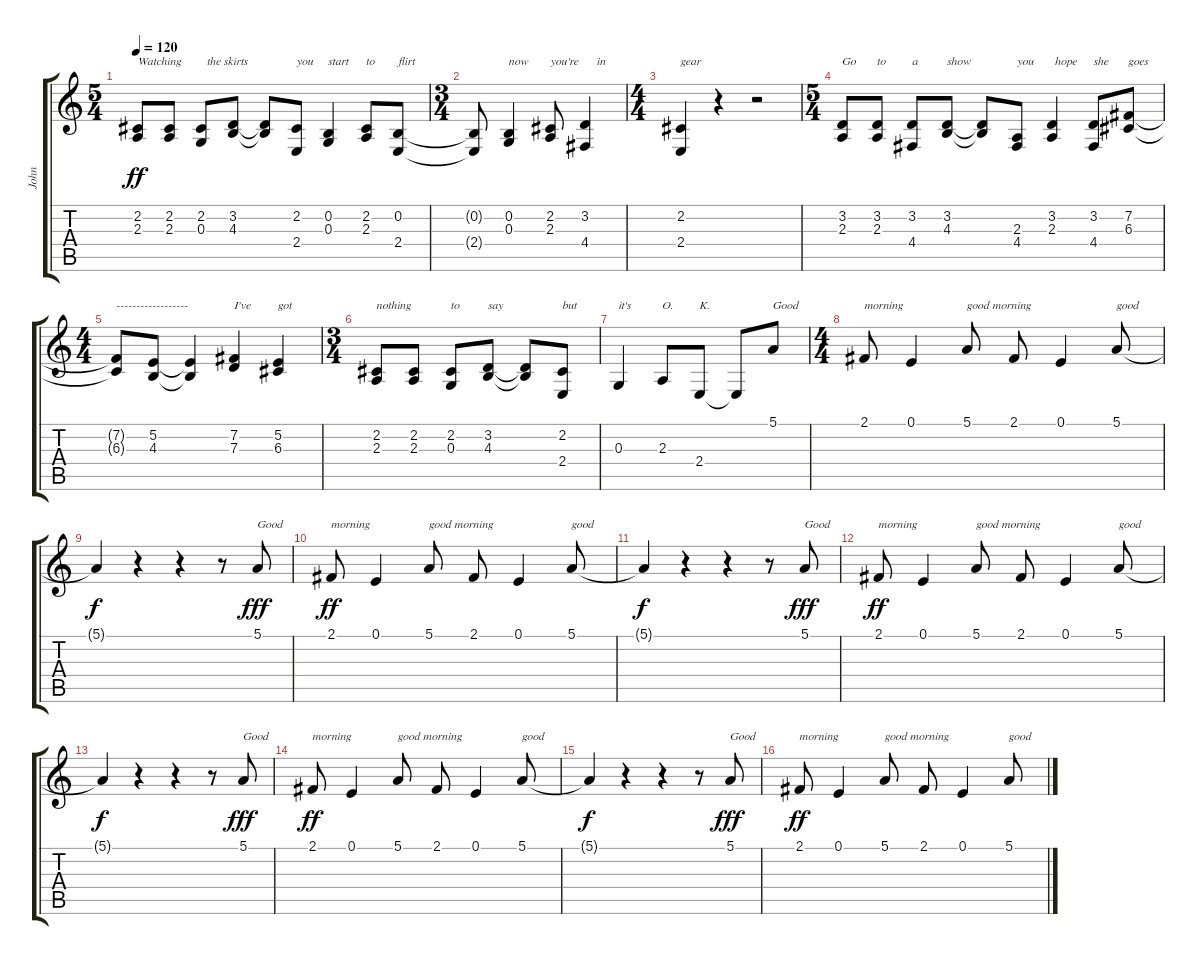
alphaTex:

\track ("John" "John") {instrument clarinet}
\staff {score tabs}
\tuning (E4 B3 G3 D3 A2 E2) {hide}
\ts (5 4)
\tempo 120
\clef g2
\ks c
(2.2 2.3).8{txt "Watching" dy ff} (2.2 2.3).8 (2.2 0.3).8{txt "  the skirts"} (3.2 4.3).8 (3.2{t} 4.3{t}).8 (2.2 2.4).8{txt "you"} (0.2 0.3).4{txt "start"} (2.2 2.3).8{txt "to"} (0.2 2.4).8{txt "flirt"} |
\ts (3 4)
(0.2{t} 2.4{t}).8 (0.2 0.3).4{txt "now"} (2.2 2.3).8{txt "you're"} (3.2 4.4).4{txt "    in"} |
\ts (4 4)
(2.2 2.4).4{txt "gear"} r.4 r.2 |
\ts (5 4)
(3.2 2.3).8{txt "Go"} (3.2 2.3).8{txt "to"} (3.2 4.4).8{txt "a"} (3.2 4.3).8{txt "show"} (3.2{t} 4.3{t}).8 (2.3 4.4).8{txt "you"} (3.2 2.3).4{txt " hope"} (3.2 4.4).8{txt "she"} (7.2 6.3).8{txt "goes"} |
\ts (4 4)
(7.2{t} 6.3{t}).8{txt "------------------"} (5.2 4.3).8 (5.2{t} 4.3{t}).4 (7.2 7.3).4{txt "I've"} (5.2 6.3).4{txt "got"} |
\ts (3 4)
(2.2 2.3).8{txt "nothing"} (2.2 2.3).8 (2.2 0.3).8{txt "to"} (3.2 4.3).8{txt "say"} (3.2{t} 4.3{t}).8 (2.2 2.4).8{txt "but"} |
0.3.4{txt "it's"} 2.3.8{txt "O."} 2.4.8{txt "K."} 2.4{t}.8 5.1.8{txt "Good" balance 13} |
\ts (4 4)
2.1.8{txt "morning"} 0.1.4 5.1.8{txt "good morning"} 2.1.8 0.1.4 5.1.8{txt "good"} |
5.1{t}.4{txt " " dy f} r.4 r.4 r.8 5.1.8{txt "Good" dy fff} |
2.1.8{txt "morning" dy ff volume 13} 0.1.4 5.1.8{txt "good morning"} 2.1.8 0.1.4 5.1.8{txt "good"} |
5.1{t}.4{txt " " dy f volume 11} r.4 r.4 r.8 5.1.8{txt "Good" dy fff} |
2.1.8{txt "morning" dy ff volume 9} 0.1.4 5.1.8{txt "good morning"} 2.1.8 0.1.4 5.1.8{txt "good"} |
5.1{t}.4{txt " " dy f volume 7} r.4 r.4 r.8 5.1.8{txt "Good" dy fff} |
2.1.8{txt "morning" dy ff volume 5} 0.1.4 5.1.8{txt "good morning"} 2.1.8 0.1.4 5.1.8{txt "good"} |
5.1{t}.4{txt " " dy f} r.4 r.4 r.8 5.1.8{txt "Good" dy fff volume 4} |
2.1.8{txt "morning" dy ff} 0.1.4 5.1.8{txt "good morning"} 2.1.8 0.1.4 5.1.8{txt "good"}
